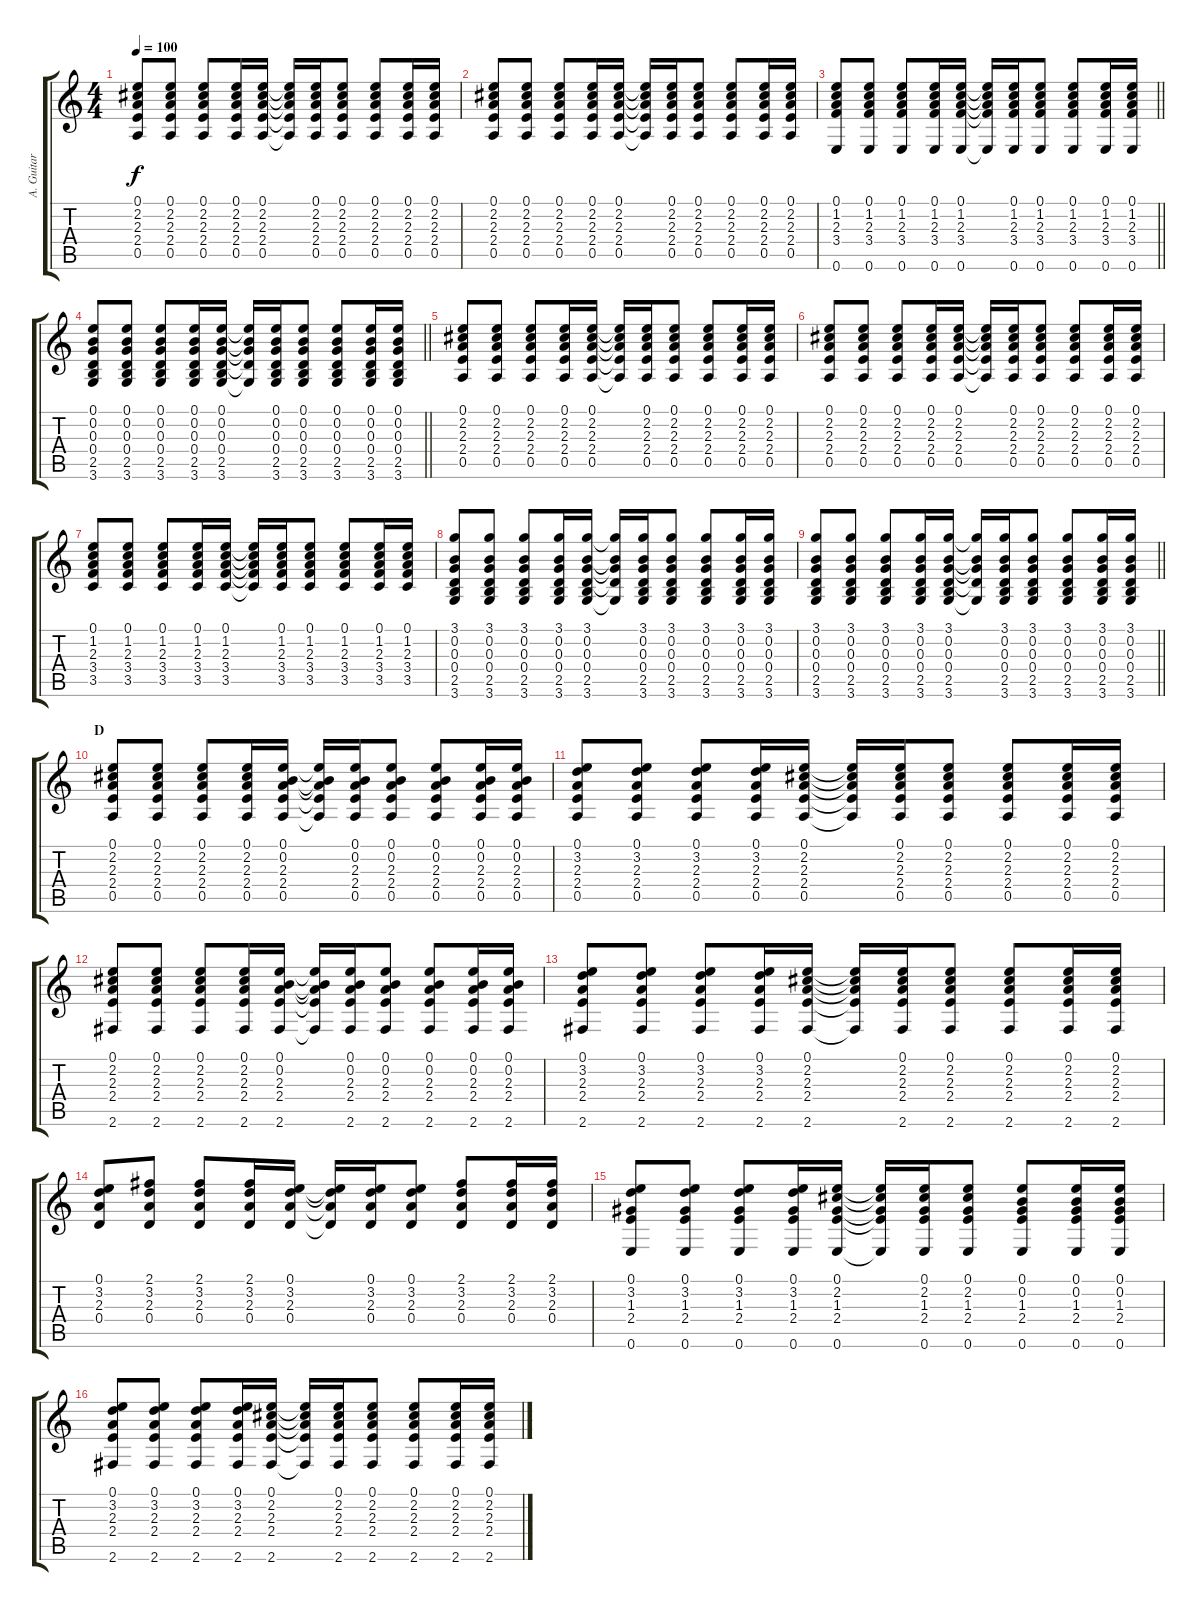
\track ("A. Guitar III (Tora) " "A. Guitar ") {instrument acousticguitarsteel}
\staff {score tabs}
\tuning (E4 B3 G3 D3 A2 E2) {hide}
\ts (4 4)
\tempo 100
\clef g2
\ks c
(0.1 2.2 2.3 2.4 0.5).8{dy f} (0.1 2.2 2.3 2.4 0.5).8 (0.1 2.2 2.3 2.4 0.5).8 (0.1 2.2 2.3 2.4 0.5).16 (0.1 2.2 2.3 2.4 0.5).16 (0.1{t} 2.2{t} 2.3{t} 2.4{t} 0.5{t}).16 (0.1 2.2 2.3 2.4 0.5).16 (0.1 2.2 2.3 2.4 0.5).8 (0.1 2.2 2.3 2.4 0.5).8 (0.1 2.2 2.3 2.4 0.5).16 (0.1 2.2 2.3 2.4 0.5).16 |
(0.1 2.2 2.3 2.4 0.5).8 (0.1 2.2 2.3 2.4 0.5).8 (0.1 2.2 2.3 2.4 0.5).8 (0.1 2.2 2.3 2.4 0.5).16 (0.1 2.2 2.3 2.4 0.5).16 (0.1{t} 2.2{t} 2.3{t} 2.4{t} 0.5{t}).16 (0.1 2.2 2.3 2.4 0.5).16 (0.1 2.2 2.3 2.4 0.5).8 (0.1 2.2 2.3 2.4 0.5).8 (0.1 2.2 2.3 2.4 0.5).16 (0.1 2.2 2.3 2.4 0.5).16 |
\barLineRight lightlight
(0.1 1.2 2.3 3.4 0.6).8 (0.1 1.2 2.3 3.4 0.6).8 (0.1 1.2 2.3 3.4 0.6).8 (0.1 1.2 2.3 3.4 0.6).16 (0.1 1.2 2.3 3.4 0.6).16 (0.1{t} 1.2{t} 2.3{t} 3.4{t} 0.6{t}).16 (0.1 1.2 2.3 3.4 0.6).16 (0.1 1.2 2.3 3.4 0.6).8 (0.1 1.2 2.3 3.4 0.6).8 (0.1 1.2 2.3 3.4 0.6).16 (0.1 1.2 2.3 3.4 0.6).16 |
\barLineRight lightlight
(0.1 0.2 0.3 0.4 2.5 3.6).8 (0.1 0.2 0.3 0.4 2.5 3.6).8 (0.1 0.2 0.3 0.4 2.5 3.6).8 (0.1 0.2 0.3 0.4 2.5 3.6).16 (0.1 0.2 0.3 0.4 2.5 3.6).16 (0.1{t} 0.2{t} 0.3{t} 0.4{t} 3.6{t}).16 (0.1 0.2 0.3 0.4 2.5 3.6).16 (0.1 0.2 0.3 0.4 2.5 3.6).8 (0.1 0.2 0.3 0.4 2.5 3.6).8 (0.1 0.2 0.3 0.4 2.5 3.6).16 (0.1 0.2 0.3 0.4 2.5 3.6).16 |
(0.1 2.2 2.3 2.4 0.5).8 (0.1 2.2 2.3 2.4 0.5).8 (0.1 2.2 2.3 2.4 0.5).8 (0.1 2.2 2.3 2.4 0.5).16 (0.1 2.2 2.3 2.4 0.5).16 (0.1{t} 2.2{t} 2.3{t} 2.4{t} 0.5{t}).16 (0.1 2.2 2.3 2.4 0.5).16 (0.1 2.2 2.3 2.4 0.5).8 (0.1 2.2 2.3 2.4 0.5).8 (0.1 2.2 2.3 2.4 0.5).16 (0.1 2.2 2.3 2.4 0.5).16 |
(0.1 2.2 2.3 2.4 0.5).8 (0.1 2.2 2.3 2.4 0.5).8 (0.1 2.2 2.3 2.4 0.5).8 (0.1 2.2 2.3 2.4 0.5).16 (0.1 2.2 2.3 2.4 0.5).16 (0.1{t} 2.2{t} 2.3{t} 2.4{t} 0.5{t}).16 (0.1 2.2 2.3 2.4 0.5).16 (0.1 2.2 2.3 2.4 0.5).8 (0.1 2.2 2.3 2.4 0.5).8 (0.1 2.2 2.3 2.4 0.5).16 (0.1 2.2 2.3 2.4 0.5).16 |
(0.1 1.2 2.3 3.4 3.5).8 (0.1 1.2 2.3 3.4 3.5).8 (0.1 1.2 2.3 3.4 3.5).8 (0.1 1.2 2.3 3.4 3.5).16 (0.1 1.2 2.3 3.4 3.5).16 (0.1{t} 1.2{t} 2.3{t} 3.4{t} 3.5{t}).16 (0.1 1.2 2.3 3.4 3.5).16 (0.1 1.2 2.3 3.4 3.5).8 (0.1 1.2 2.3 3.4 3.5).8 (0.1 1.2 2.3 3.4 3.5).16 (0.1 1.2 2.3 3.4 3.5).16 |
(3.1 0.2 0.3 0.4 2.5 3.6).8 (3.1 0.2 0.3 0.4 2.5 3.6).8 (3.1 0.2 0.3 0.4 2.5 3.6).8 (3.1 0.2 0.3 0.4 2.5 3.6).16 (3.1 0.2 0.3 0.4 2.5 3.6).16 (3.1{t} 0.2{t} 0.3{t} 0.4{t} 3.6{t}).16 (3.1 0.2 0.3 0.4 2.5 3.6).16 (3.1 0.2 0.3 0.4 2.5 3.6).8 (3.1 0.2 0.3 0.4 2.5 3.6).8 (3.1 0.2 0.3 0.4 2.5 3.6).16 (3.1 0.2 0.3 0.4 2.5 3.6).16 |
\barLineRight lightlight
(3.1 0.2 0.3 0.4 2.5 3.6).8 (3.1 0.2 0.3 0.4 2.5 3.6).8 (3.1 0.2 0.3 0.4 2.5 3.6).8 (3.1 0.2 0.3 0.4 2.5 3.6).16 (3.1 0.2 0.3 0.4 2.5 3.6).16 (3.1{t} 0.2{t} 0.3{t} 0.4{t} 3.6{t}).16 (3.1 0.2 0.3 0.4 2.5 3.6).16 (3.1 0.2 0.3 0.4 2.5 3.6).8 (3.1 0.2 0.3 0.4 2.5 3.6).8 (3.1 0.2 0.3 0.4 2.5 3.6).16 (3.1 0.2 0.3 0.4 2.5 3.6).16 |
\section ("" "D")
(0.1 2.2 2.3 2.4 0.5).8 (0.1 2.2 2.3 2.4 0.5).8 (0.1 2.2 2.3 2.4 0.5).8 (0.1 2.2 2.3 2.4 0.5).16 (0.1 0.2 2.3 2.4 0.5).16 (0.1{t} 0.2{t} 2.3{t} 2.4{t} 0.5{t}).16 (0.1 0.2 2.3 2.4 0.5).16 (0.1 0.2 2.3 2.4 0.5).8 (0.1 0.2 2.3 2.4 0.5).8 (0.1 0.2 2.3 2.4 0.5).16 (0.1 0.2 2.3 2.4 0.5).16 |
(0.1 3.2 2.3 2.4 0.5).8 (0.1 3.2 2.3 2.4 0.5).8 (0.1 3.2 2.3 2.4 0.5).8 (0.1 3.2 2.3 2.4 0.5).16 (0.1 2.2 2.3 2.4 0.5).16 (0.1{t} 2.2{t} 2.3{t} 2.4{t} 0.5{t}).16 (0.1 2.2 2.3 2.4 0.5).16 (0.1 2.2 2.3 2.4 0.5).8 (0.1 2.2 2.3 2.4 0.5).8 (0.1 2.2 2.3 2.4 0.5).16 (0.1 2.2 2.3 2.4 0.5).16 |
(0.1 2.2 2.3 2.4 2.6).8 (0.1 2.2 2.3 2.4 2.6).8 (0.1 2.2 2.3 2.4 2.6).8 (0.1 2.2 2.3 2.4 2.6).16 (0.1 0.2 2.3 2.4 2.6).16 (0.1{t} 0.2{t} 2.3{t} 2.4{t} 2.6{t}).16 (0.1 0.2 2.3 2.4 2.6).16 (0.1 0.2 2.3 2.4 2.6).8 (0.1 0.2 2.3 2.4 2.6).8 (0.1 0.2 2.3 2.4 2.6).16 (0.1 0.2 2.3 2.4 2.6).16 |
(0.1 3.2 2.3 2.4 2.6).8 (0.1 3.2 2.3 2.4 2.6).8 (0.1 3.2 2.3 2.4 2.6).8 (0.1 3.2 2.3 2.4 2.6).16 (0.1 2.2 2.3 2.4 2.6).16 (0.1{t} 2.2{t} 2.3{t} 2.4{t} 2.6{t}).16 (0.1 2.2 2.3 2.4 2.6).16 (0.1 2.2 2.3 2.4 2.6).8 (0.1 2.2 2.3 2.4 2.6).8 (0.1 2.2 2.3 2.4 2.6).16 (0.1 2.2 2.3 2.4 2.6).16 |
(0.1 3.2 2.3 0.4).8 (2.1 3.2 2.3 0.4).8 (2.1 3.2 2.3 0.4).8 (2.1 3.2 2.3 0.4).16 (0.1 3.2 2.3 0.4).16 (0.1{t} 3.2{t} 2.3{t} 0.4{t}).16 (0.1 3.2 2.3 0.4).16 (0.1 3.2 2.3 0.4).8 (2.1 3.2 2.3 0.4).8 (2.1 3.2 2.3 0.4).16 (2.1 3.2 2.3 0.4).16 |
(0.1 3.2 1.3 2.4 0.6).8 (0.1 3.2 1.3 2.4 0.6).8 (0.1 3.2 1.3 2.4 0.6).8 (0.1 3.2 1.3 2.4 0.6).16 (0.1 2.2 1.3 2.4 0.6).16 (0.1{t} 2.2{t} 1.3{t} 2.4{t} 0.6{t}).16 (0.1 2.2 1.3 2.4 0.6).16 (0.1 2.2 1.3 2.4 0.6).8 (0.1 0.2 1.3 2.4 0.6).8 (0.1 0.2 1.3 2.4 0.6).16 (0.1 0.2 1.3 2.4 0.6).16 |
(0.1 3.2 2.3 2.4 2.6).8 (0.1 3.2 2.3 2.4 2.6).8 (0.1 3.2 2.3 2.4 2.6).8 (0.1 3.2 2.3 2.4 2.6).16 (0.1 2.2 2.3 2.4 2.6).16 (0.1{t} 2.2{t} 2.3{t} 2.4{t} 2.6{t}).16 (0.1 2.2 2.3 2.4 2.6).16 (0.1 2.2 2.3 2.4 2.6).8 (0.1 2.2 2.3 2.4 2.6).8 (0.1 2.2 2.3 2.4 2.6).16 (0.1 2.2 2.3 2.4 2.6).16
